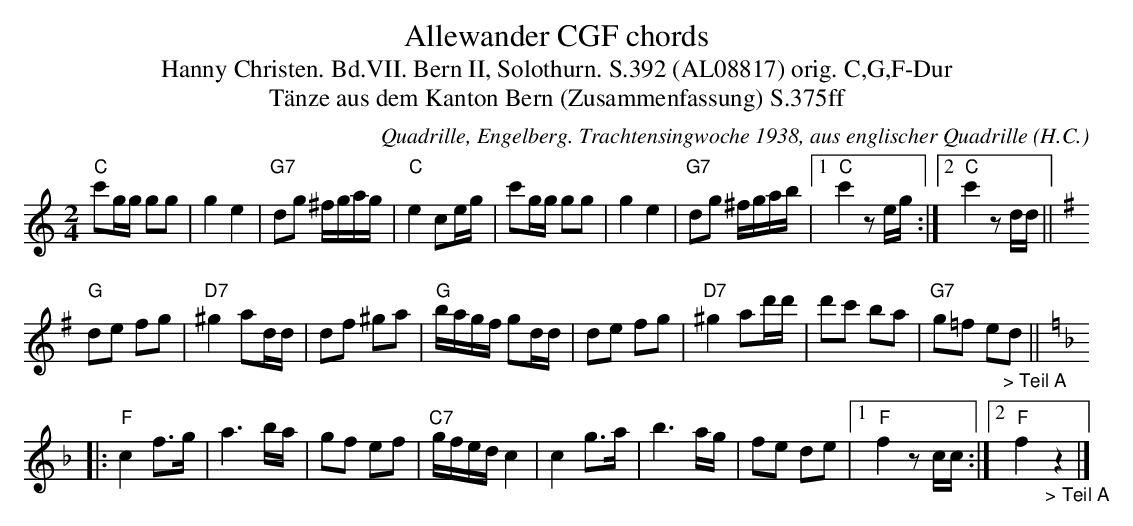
X:1
T: Allewander CGF chords
T:Hanny Christen. Bd.VII. Bern II, Solothurn. S.392 (AL08817) orig. C,G,F-Dur
T: T\"anze aus dem Kanton Bern (Zusammenfassung) S.375ff
C: Quadrille, Engelberg. Trachtensingwoche 1938, aus englischer Quadrille (H.C.)
M:2/4
L:1/16
K:C %%MIDI gchordon
"C"c'2gg g2g2 | g4e4 | "G7"d2g2 ^fgag | "C"e4 c2eg | c'2gg g2g2 | g4e4 | "G7"d2g2 ^fgab |1 "C"c'4z2eg :|2 "C"c'4z2dd || [K:G]
"G"d2e2 f2g2 | "D7"^g4 a2dd | d2f2 ^g2a2 | "G"bagf g2dd | d2e2 f2g2 | "D7"^g4 a2d'd' | d'2c'2 b2a2 | "G7"g2=f2 e2"_> Teil A"d2 || [K:F] [L:1/8]
|: "F"c2 f>g | a3 b/a/ | gf ef | "C7"g/f/e/d/ c2 | c2 g>a | b3 a/g/ | fe de |1 "F"f2 zc/c/ :|2 "F"f2"_> Teil A"z2 |]
